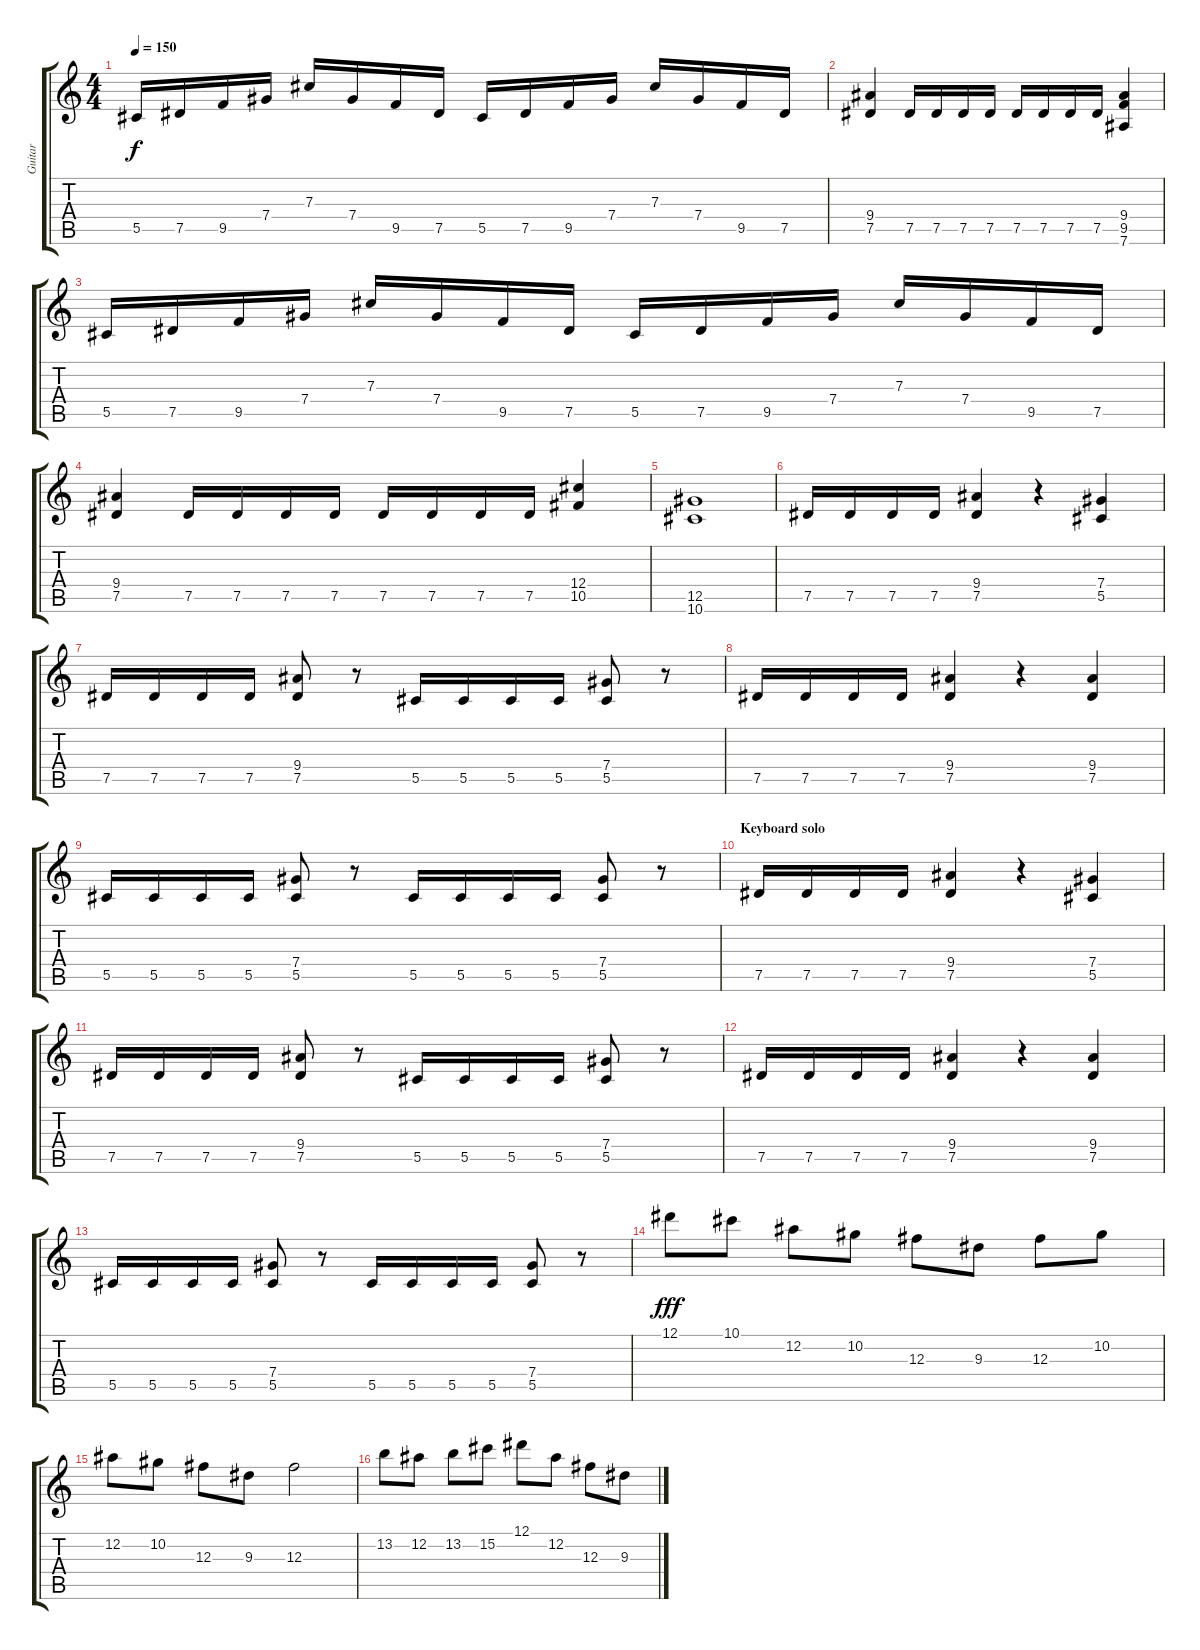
\track ("Guitar" "Guitar") {instrument distortionguitar}
\staff {score tabs}
\tuning (Eb4 Bb3 Gb3 Db3 Ab2 Eb2) {hide}
\ts (4 4)
\tempo 150
\clef g2
\ks c
5.5.16{dy f} 7.5.16 9.5.16 7.4.16 7.3.16 7.4.16 9.5.16 7.5.16 5.5.16 7.5.16 9.5.16 7.4.16 7.3.16 7.4.16 9.5.16 7.5.16 |
(9.4 7.5).4 7.5.16 7.5.16 7.5.16 7.5.16 7.5.16 7.5.16 7.5.16 7.5.16 (9.4 9.5 7.6).4 |
5.5.16 7.5.16 9.5.16 7.4.16 7.3.16 7.4.16 9.5.16 7.5.16 5.5.16 7.5.16 9.5.16 7.4.16 7.3.16 7.4.16 9.5.16 7.5.16 |
(9.4 7.5).4 7.5.16 7.5.16 7.5.16 7.5.16 7.5.16 7.5.16 7.5.16 7.5.16 (12.4 10.5).4 |
(12.5 10.6).1 |
7.5.16 7.5.16 7.5.16 7.5.16 (9.4 7.5).4 r.4 (7.4 5.5).4 |
7.5.16 7.5.16 7.5.16 7.5.16 (9.4 7.5).8 r.8 5.5.16 5.5.16 5.5.16 5.5.16 (7.4 5.5).8 r.8 |
7.5.16 7.5.16 7.5.16 7.5.16 (9.4 7.5).4 r.4 (9.4 7.5).4 |
5.5.16 5.5.16 5.5.16 5.5.16 (7.4 5.5).8 r.8 5.5.16 5.5.16 5.5.16 5.5.16 (7.4 5.5).8 r.8 |
\section ("" "Keyboard solo")
7.5.16 7.5.16 7.5.16 7.5.16 (9.4 7.5).4 r.4 (7.4 5.5).4 |
7.5.16 7.5.16 7.5.16 7.5.16 (9.4 7.5).8 r.8 5.5.16 5.5.16 5.5.16 5.5.16 (7.4 5.5).8 r.8 |
7.5.16 7.5.16 7.5.16 7.5.16 (9.4 7.5).4 r.4 (9.4 7.5).4 |
5.5.16 5.5.16 5.5.16 5.5.16 (7.4 5.5).8 r.8 5.5.16 5.5.16 5.5.16 5.5.16 (7.4 5.5).8 r.8 |
12.1.8{dy fff} 10.1.8 12.2.8 10.2.8 12.3.8 9.3.8 12.3.8 10.2.8 |
12.2.8 10.2.8 12.3.8 9.3.8 12.3.2 |
13.2.8 12.2.8 13.2.8 15.2.8 12.1.8 12.2.8 12.3.8 9.3.8
